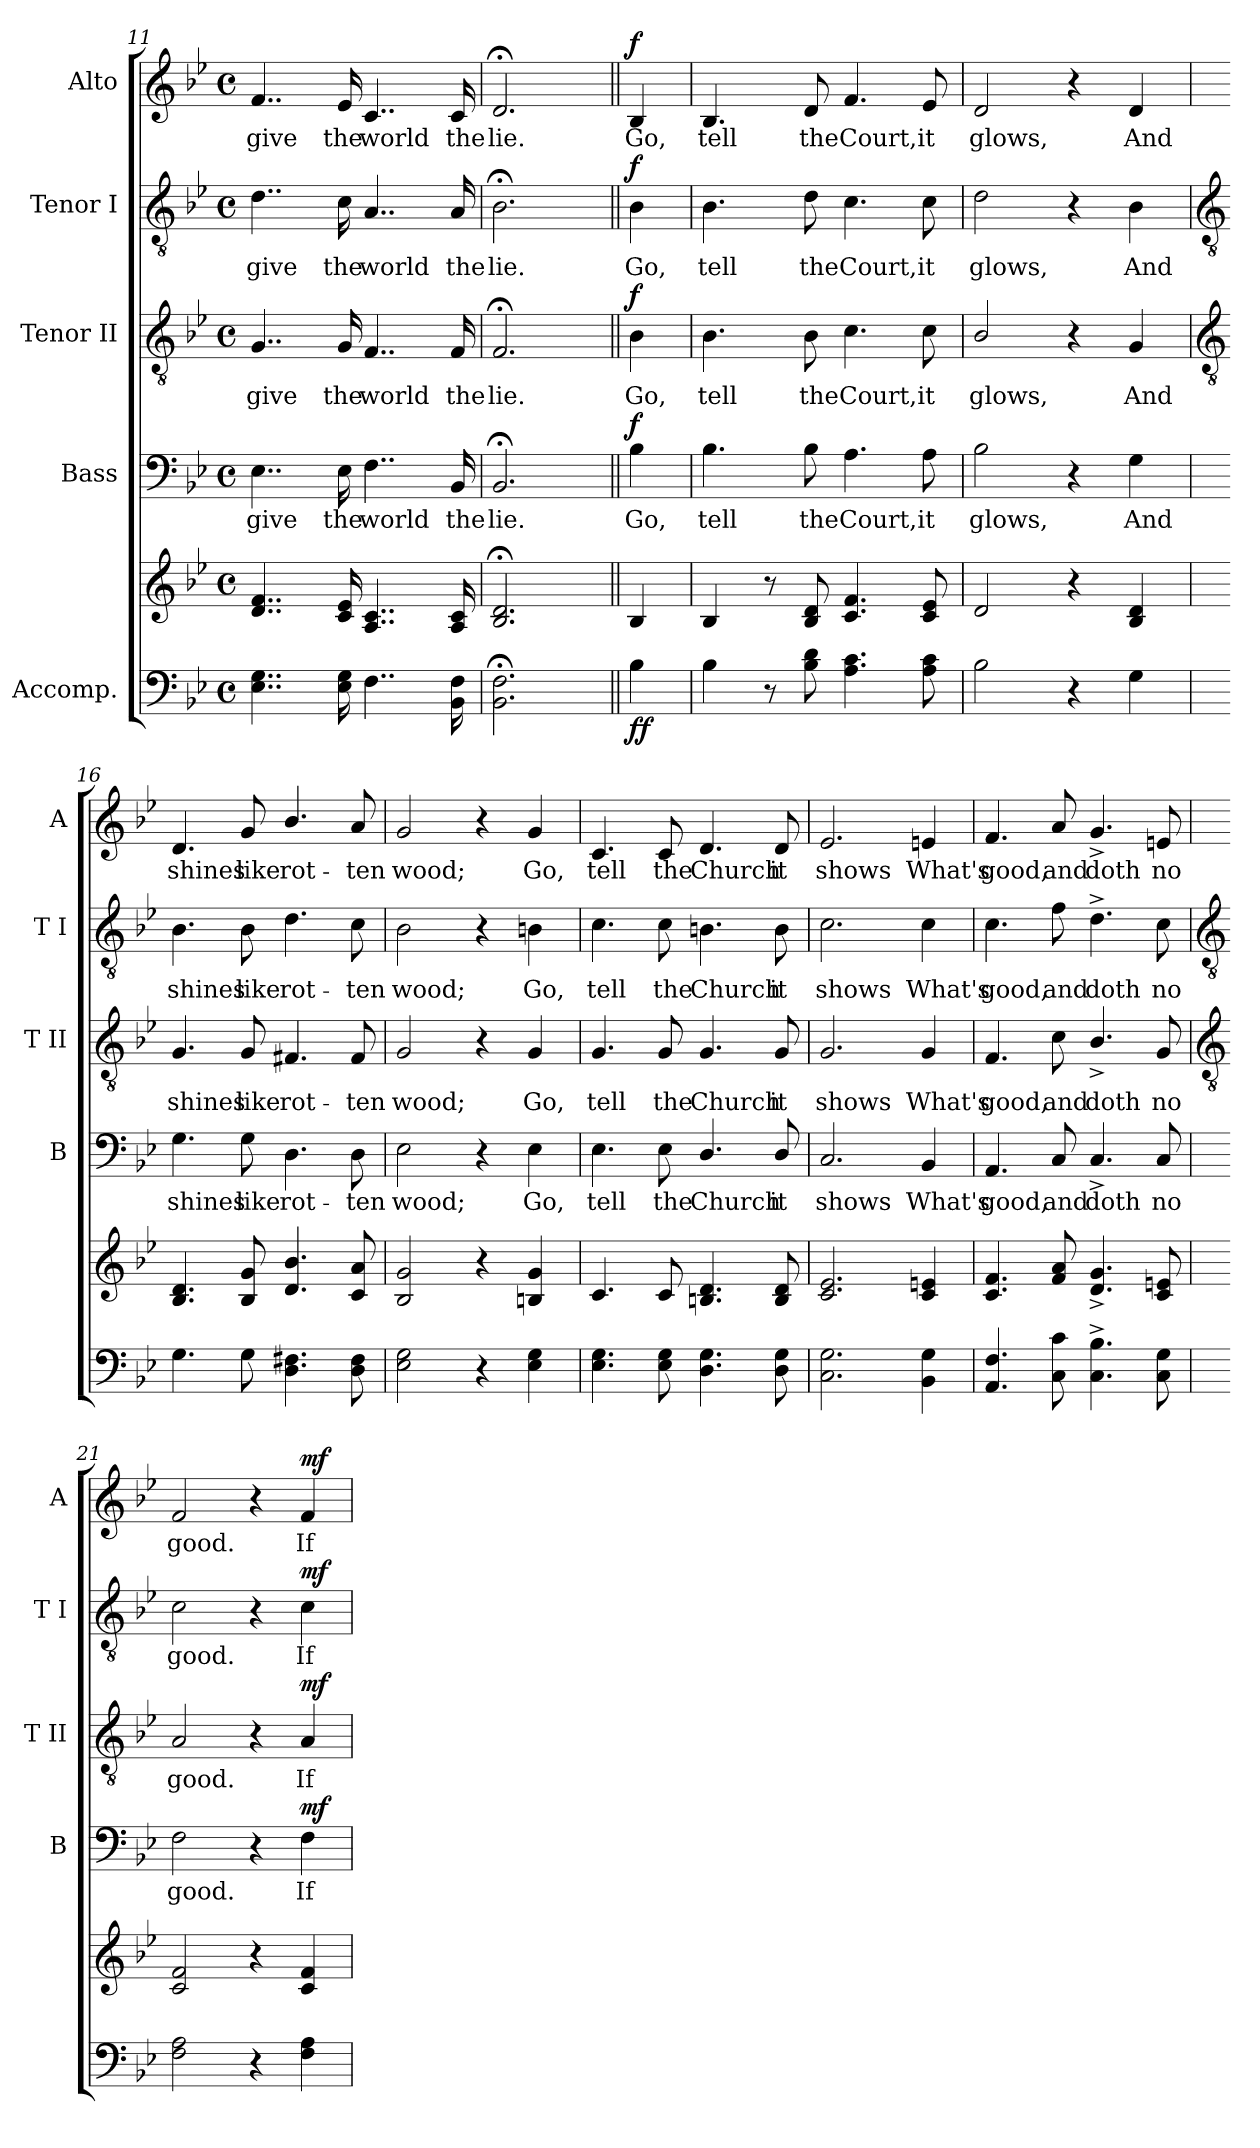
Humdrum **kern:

**kern	**kern	**dynam	**kern	**text	**dynam	**kern	**text	**dynam	**kern	**text	**dynam	**kern	**text	**dynam
*part5	*part5	*part5	*part4	*part4	*part4	*part3	*part3	*part3	*part2	*part2	*part2	*part1	*part1	*part1
*staff6	*staff5	*staff5/6	*staff4	*staff4	*staff4	*staff3	*staff3	*staff3	*staff2	*staff2	*staff2	*staff1	*staff1	*staff1
*I"Accomp.	*	*	*I"Bass	*	*	*I"Tenor II	*	*	*I"Tenor I	*	*	*I"Alto	*	*
*	*	*	*I'B	*	*	*I'T II	*	*	*I'T I	*	*	*I'A	*	*
*clefF4	*clefG2	*	*clefF4	*	*	*clefGv2	*	*	*clefGv2	*	*	*clefG2	*	*
*k[b-e-]	*k[b-e-]	*	*k[b-e-]	*	*	*k[b-e-]	*	*	*k[b-e-]	*	*	*k[b-e-]	*	*
*B-:	*B-:	*	*B-:	*	*	*B-:	*	*	*B-:	*	*	*B-:	*	*
*M4/4	*M4/4	*	*M4/4	*	*	*M4/4	*	*	*M4/4	*	*	*M4/4	*	*
*met(c)	*met(c)	*	*met(c)	*	*	*met(c)	*	*	*met(c)	*	*	*met(c)	*	*
=11	=11	=11	=11	=11	=11	=11	=11	=11	=11	=11	=11	=11	=11	=11
!	!	!	!	!LO:LY:b	!	!	!LO:LY:b	!	!	!LO:LY:b	!	!	!LO:LY:b	!
4..E- 4..G	4..d 4..f	.	4..E-	give	.	4..G	give	.	4..d	give	.	4..f	give	.
!	!	!	!	!LO:LY:b	!	!	!LO:LY:b	!	!	!LO:LY:b	!	!	!LO:LY:b	!
16E- 16G	16c 16e-	.	16E-	the	.	16G	the	.	16c	the	.	16e-	the	.
!	!	!	!	!LO:LY:b	!	!	!LO:LY:b	!	!	!LO:LY:b	!	!	!LO:LY:b	!
4..F	4..A 4..c	.	4..F	world	.	4..F	world	.	4..A	world	.	4..c	world	.
!	!	!	!	!LO:LY:b	!	!	!LO:LY:b	!	!	!LO:LY:b	!	!	!LO:LY:b	!
16BB- 16F	16A 16c	.	16BB-	the	.	16F	the	.	16A	the	.	16c	the	.
=12	=12	=12	=12	=12	=12	=12	=12	=12	=12	=12	=12	=12	=12	=12
!	!	!	!	!LO:LY:b	!	!	!LO:LY:b	!	!	!LO:LY:b	!	!	!LO:LY:b	!
2.BB-;< 2.F;<	2.B-;< 2.d;<	.	2.BB-;<	lie.	.	2.F;<	lie.	.	2.B-;<	lie.	.	2.d;<	lie.	.
=13||	=13||	=13||	=13||	=13||	=13||	=13||	=13||	=13||	=13||	=13||	=13||	=13||	=13||	=13||
!	!	!LO:DY:b=2	!	!LO:LY:b	!	!	!LO:LY:b	!	!	!LO:LY:b	!	!	!LO:LY:b	!
!	!	!LO:DY:n=1:b	!	!	!LO:DY:b	!	!	!LO:DY:b	!	!	!LO:DY:b	!	!	!LO:DY:b
4B-\	4B-	f f	4B-	Go,	f	4B-	Go,	f	4B-	Go,	f	4B-	Go,	f
=14	=14	=14	=14	=14	=14	=14	=14	=14	=14	=14	=14	=14	=14	=14
!	!	!	!	!LO:LY:b	!	!	!LO:LY:b	!	!	!LO:LY:b	!	!	!LO:LY:b	!
4B-	4B-	.	4.B-	tell	.	4.B-	tell	.	4.B-	tell	.	4.B-	tell	.
8r	8r	.	.	.	.	.	.	.	.	.	.	.	.	.
!	!	!	!	!LO:LY:b	!	!	!LO:LY:b	!	!	!LO:LY:b	!	!	!LO:LY:b	!
8B- 8d	8B- 8d	.	8B-	the	.	8B-	the	.	8d	the	.	8d	the	.
!	!	!	!	!LO:LY:b	!	!	!LO:LY:b	!	!	!LO:LY:b	!	!	!LO:LY:b	!
4.A 4.c	4.c 4.f	.	4.A	Court,	.	4.c	Court,	.	4.c	Court,	.	4.f	Court,	.
!	!	!	!	!LO:LY:b	!	!	!LO:LY:b	!	!	!LO:LY:b	!	!	!LO:LY:b	!
8A 8c	8c 8e-	.	8A	it	.	8c	it	.	8c	it	.	8e-	it	.
=15	=15	=15	=15	=15	=15	=15	=15	=15	=15	=15	=15	=15	=15	=15
!	!	!	!	!LO:LY:b	!	!	!LO:LY:b	!	!	!LO:LY:b	!	!	!LO:LY:b	!
2B-	2d	.	2B-	glows,	.	2B-/	glows,	.	2d	glows,	.	2d	glows,	.
4r	4r	.	4r	.	.	4r	.	.	4r	.	.	4r	.	.
!	!	!	!	!LO:LY:b	!	!	!LO:LY:b	!	!	!LO:LY:b	!	!	!LO:LY:b	!
4G	4B- 4d	.	4G	And	.	4G	And	.	4B-	And	.	4d	And	.
!!LO:LB:g=z
=16	=16	=16	=16	=16	=16	=16	=16	=16	=16	=16	=16	=16	=16	=16
*	*	*	*	*	*	*clefGv2	*	*	*clefGv2	*	*	*	*	*
!	!	!	!	!LO:LY:b	!	!	!LO:LY:b	!	!	!LO:LY:b	!	!	!LO:LY:b	!
4.G	4.B- 4.d	.	4.G	shines	.	4.G	shines	.	4.B-	shines	.	4.d	shines	.
!	!	!	!	!LO:LY:b	!	!	!LO:LY:b	!	!	!LO:LY:b	!	!	!LO:LY:b	!
8G	8B- 8g	.	8G	like	.	8G	like	.	8B-	like	.	8g	like	.
!	!	!	!	!LO:LY:b	!	!	!LO:LY:b	!	!	!LO:LY:b	!	!	!LO:LY:b	!
4.D 4.F#X	4.d 4.b-	.	4.D	rot-	.	4.F#X	rot-	.	4.d	rot-	.	4.b-/	rot-	.
!	!	!	!	!LO:LY:b	!	!	!LO:LY:b	!	!	!LO:LY:b	!	!	!LO:LY:b	!
8D 8F#	8c 8a	.	8D	-ten	.	8F#	-ten	.	8c	-ten	.	8a	-ten	.
=17	=17	=17	=17	=17	=17	=17	=17	=17	=17	=17	=17	=17	=17	=17
!	!	!	!	!LO:LY:b	!	!	!LO:LY:b	!	!	!LO:LY:b	!	!	!LO:LY:b	!
2E- 2G	2B- 2g	.	2E-	wood;	.	2G	wood;	.	2B-	wood;	.	2g	wood;	.
4r	4r	.	4r	.	.	4r	.	.	4r	.	.	4r	.	.
!	!	!	!	!LO:LY:b	!	!	!LO:LY:b	!	!	!LO:LY:b	!	!	!LO:LY:b	!
4E- 4G	4Bn 4g	.	4E-	Go,	.	4G	Go,	.	4Bn	Go,	.	4g	Go,	.
=18	=18	=18	=18	=18	=18	=18	=18	=18	=18	=18	=18	=18	=18	=18
!	!	!	!	!LO:LY:b	!	!	!LO:LY:b	!	!	!LO:LY:b	!	!	!LO:LY:b	!
4.E- 4.G	4.c	.	4.E-	tell	.	4.G	tell	.	4.c	tell	.	4.c	tell	.
!	!	!	!	!LO:LY:b	!	!	!LO:LY:b	!	!	!LO:LY:b	!	!	!LO:LY:b	!
8E- 8G	8c	.	8E-	the	.	8G	the	.	8c	the	.	8c	the	.
!	!	!	!	!LO:LY:b	!	!	!LO:LY:b	!	!	!LO:LY:b	!	!	!LO:LY:b	!
4.D\ 4.G\	4.Bn 4.d	.	4.D/	Church	.	4.G	Church	.	4.Bn	Church	.	4.d	Church	.
!	!	!	!	!LO:LY:b	!	!	!LO:LY:b	!	!	!LO:LY:b	!	!	!LO:LY:b	!
8D\ 8G\	8B 8d	.	8D/	it	.	8G	it	.	8B	it	.	8d	it	.
=19	=19	=19	=19	=19	=19	=19	=19	=19	=19	=19	=19	=19	=19	=19
!	!	!	!	!LO:LY:b	!	!	!LO:LY:b	!	!	!LO:LY:b	!	!	!LO:LY:b	!
2.C 2.G	2.c 2.e-	.	2.C	shows	.	2.G	shows	.	2.c	shows	.	2.e-	shows	.
!	!	!	!	!LO:LY:b	!	!	!LO:LY:b	!	!	!LO:LY:b	!	!	!LO:LY:b	!
4BB- 4G	4c 4en	.	4BB-	What's	.	4G	What's	.	4c	What's	.	4en	What's	.
=20	=20	=20	=20	=20	=20	=20	=20	=20	=20	=20	=20	=20	=20	=20
!	!	!	!	!LO:LY:b	!	!	!LO:LY:b	!	!	!LO:LY:b	!	!	!LO:LY:b	!
4.AA 4.F	4.c 4.f	.	4.AA	good,	.	4.F	good,	.	4.c	good,	.	4.f	good,	.
!	!	!	!	!LO:LY:b	!	!	!LO:LY:b	!	!	!LO:LY:b	!	!	!LO:LY:b	!
8C 8c	8f 8a	.	8C	and	.	8c	and	.	8f	and	.	8a	and	.
!	!	!	!	!LO:LY:b	!	!	!LO:LY:b	!	!	!LO:LY:b	!	!	!LO:LY:b	!
4.C^ 4.B-^	4.d^ 4.g^	.	4.C^	doth	.	4.B-^/	doth	.	4.d^	doth	.	4.g^	doth	.
!	!	!	!	!LO:LY:b	!	!	!LO:LY:b	!	!	!LO:LY:b	!	!	!LO:LY:b	!
8C 8G	8c 8en	.	8C	no	.	8G	no	.	8c	no	.	8en	no	.
!!LO:LB:g=z
=21	=21	=21	=21	=21	=21	=21	=21	=21	=21	=21	=21	=21	=21	=21
*	*	*	*	*	*	*clefGv2	*	*	*clefGv2	*	*	*	*	*
!	!	!	!	!LO:LY:b	!	!	!LO:LY:b	!	!	!LO:LY:b	!	!	!LO:LY:b	!
2F 2A	2c 2f	.	2F	good.	.	2A	good.	.	2c	good.	.	2f	good.	.
4r	4r	.	4r	.	.	4r	.	.	4r	.	.	4r	.	.
!	!	!LO:DY:b=2	!	!LO:LY:b	!	!	!LO:LY:b	!	!	!LO:LY:b	!	!	!LO:LY:b	!
!	!	!LO:DY:n=1:b	!	!	!LO:DY:b	!	!	!LO:DY:b	!	!	!LO:DY:b	!	!	!LO:DY:b
4F 4A	4c 4f	mf mf	4F	If	mf	4A	If	mf	4c	If	mf	4f	If	mf
=	=	=	=	=	=	=	=	=	=	=	=	=	=	=
*-	*-	*-	*-	*-	*-	*-	*-	*-	*-	*-	*-	*-	*-	*-
